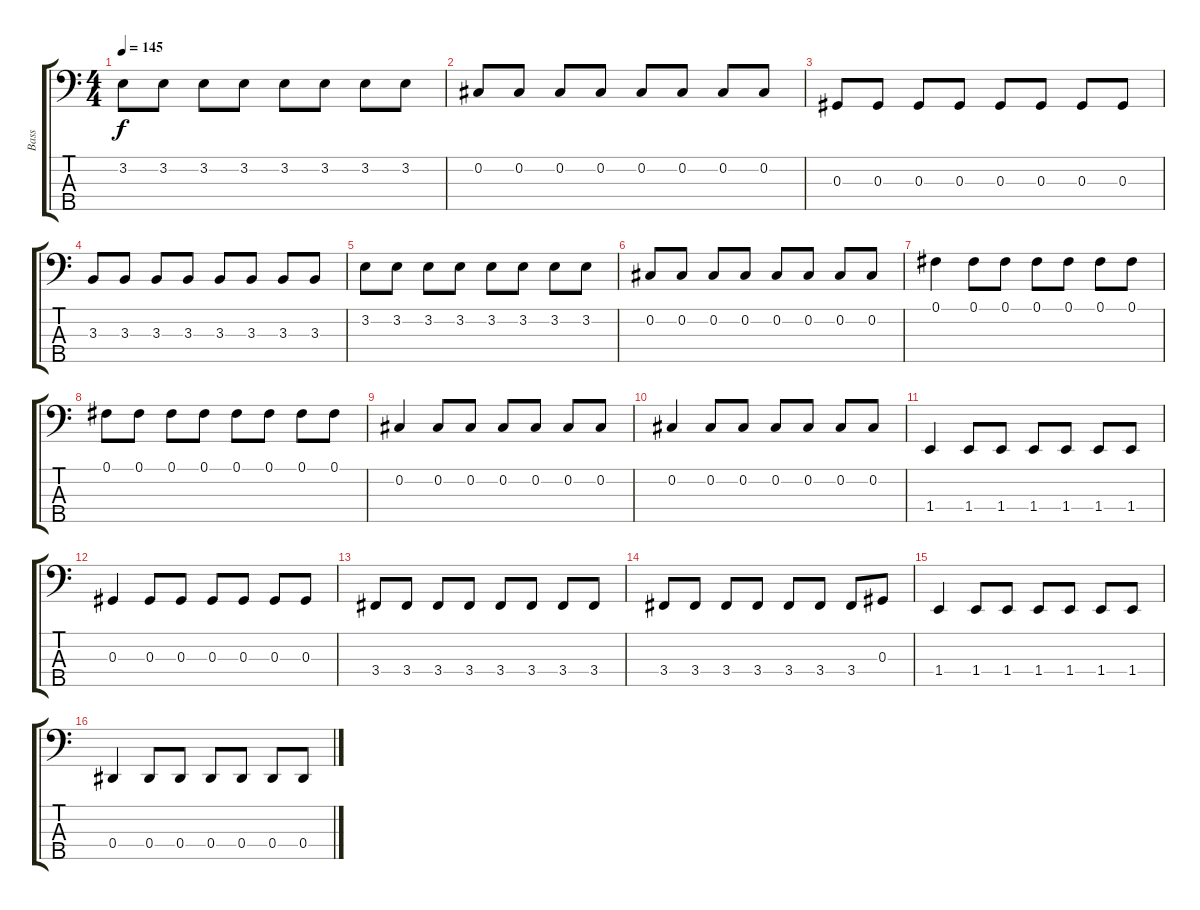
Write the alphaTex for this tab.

\track ("Bass" "Bass") {instrument electricbasspick}
\staff {score tabs}
\tuning (Gb2 Db2 Ab1 Eb1 Bb0) {hide}
\ts (4 4)
\tempo 145
\clef f4
\ks c
3.2.8{dy f} 3.2.8 3.2.8 3.2.8 3.2.8 3.2.8 3.2.8 3.2.8 |
0.2.8 0.2.8 0.2.8 0.2.8 0.2.8 0.2.8 0.2.8 0.2.8 |
0.3.8 0.3.8 0.3.8 0.3.8 0.3.8 0.3.8 0.3.8 0.3.8 |
3.3.8 3.3.8 3.3.8 3.3.8 3.3.8 3.3.8 3.3.8 3.3.8 |
3.2.8 3.2.8 3.2.8 3.2.8 3.2.8 3.2.8 3.2.8 3.2.8 |
0.2.8 0.2.8 0.2.8 0.2.8 0.2.8 0.2.8 0.2.8 0.2.8 |
0.1.4 0.1.8 0.1.8 0.1.8 0.1.8 0.1.8 0.1.8 |
0.1.8 0.1.8 0.1.8 0.1.8 0.1.8 0.1.8 0.1.8 0.1.8 |
0.2.4 0.2.8 0.2.8 0.2.8 0.2.8 0.2.8 0.2.8 |
0.2.4 0.2.8 0.2.8 0.2.8 0.2.8 0.2.8 0.2.8 |
1.4.4 1.4.8 1.4.8 1.4.8 1.4.8 1.4.8 1.4.8 |
0.3.4 0.3.8 0.3.8 0.3.8 0.3.8 0.3.8 0.3.8 |
3.4.8 3.4.8 3.4.8 3.4.8 3.4.8 3.4.8 3.4.8 3.4.8 |
3.4.8 3.4.8 3.4.8 3.4.8 3.4.8 3.4.8 3.4.8 0.3.8 |
1.4.4 1.4.8 1.4.8 1.4.8 1.4.8 1.4.8 1.4.8 |
0.4.4 0.4.8 0.4.8 0.4.8 0.4.8 0.4.8 0.4.8
